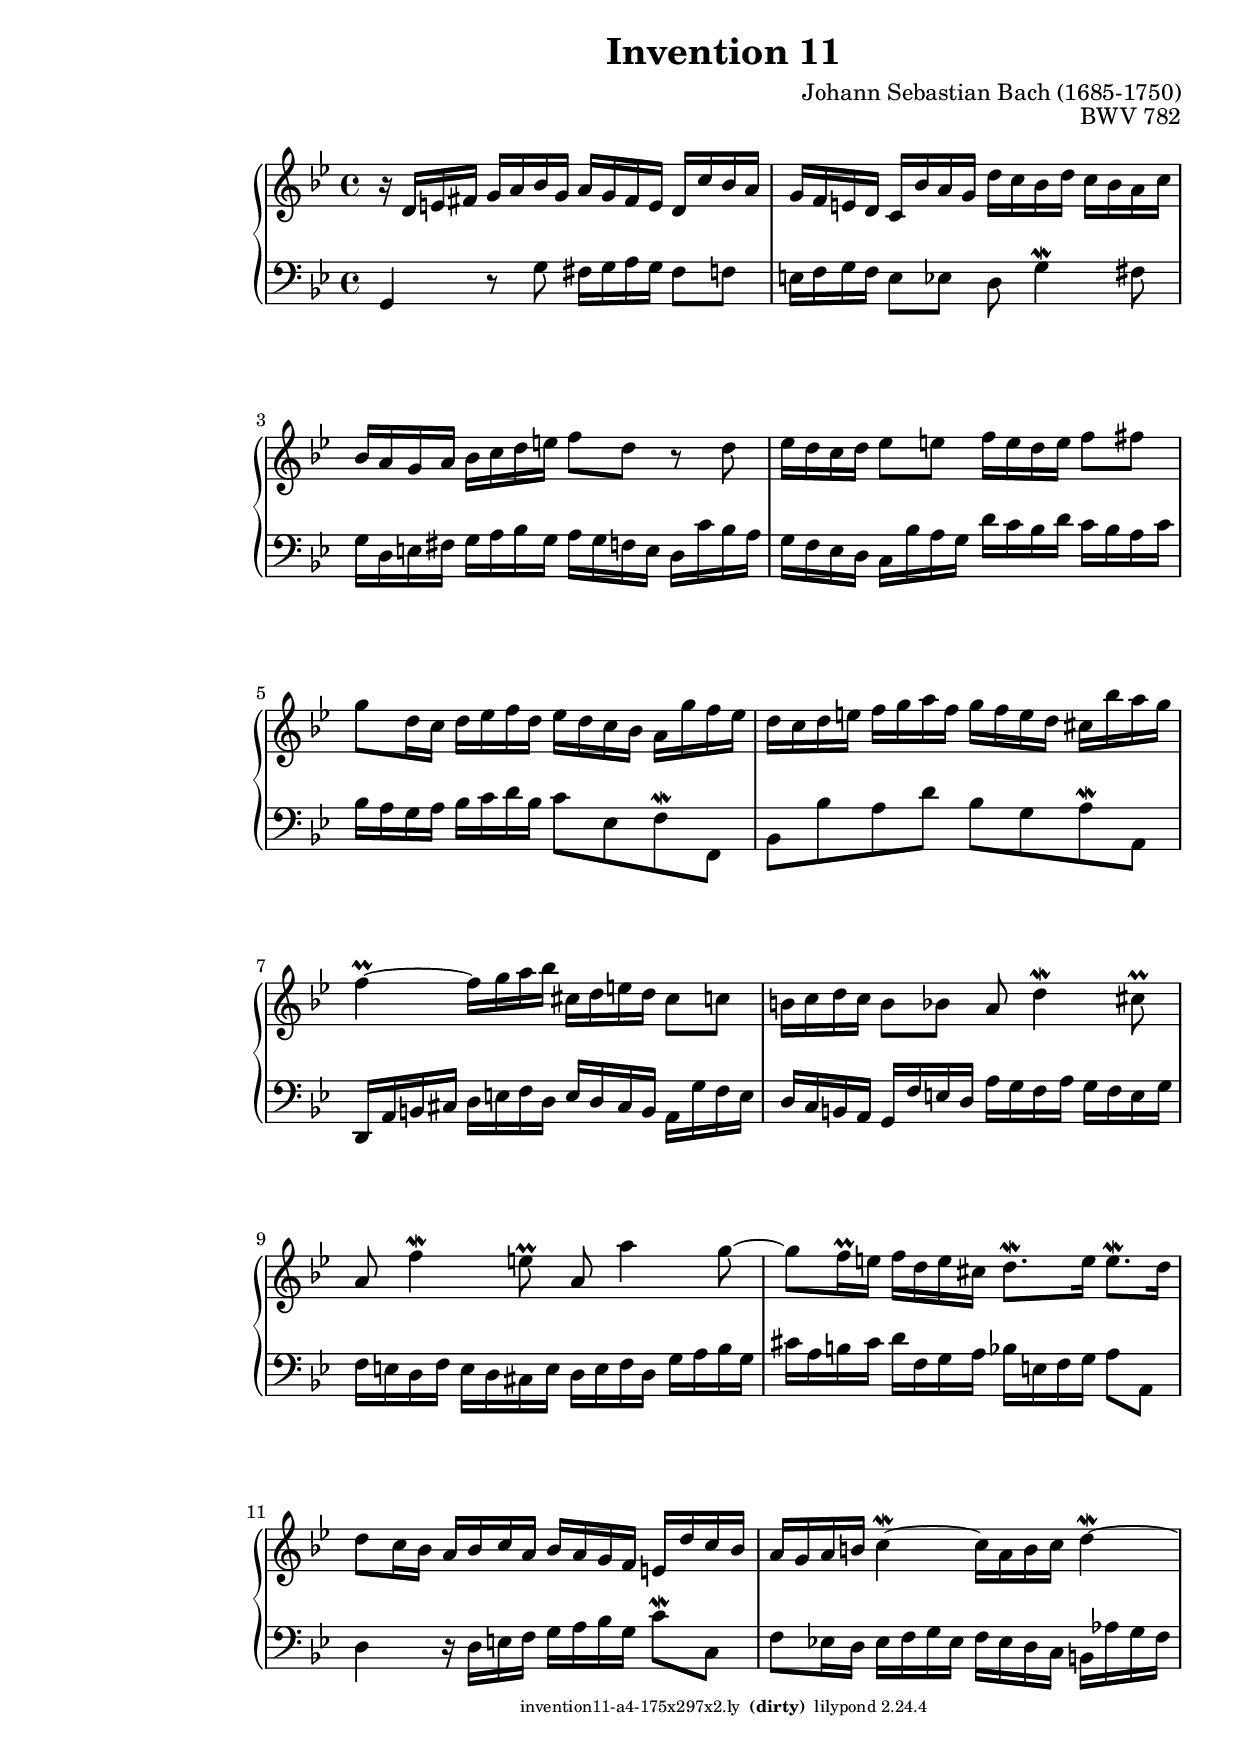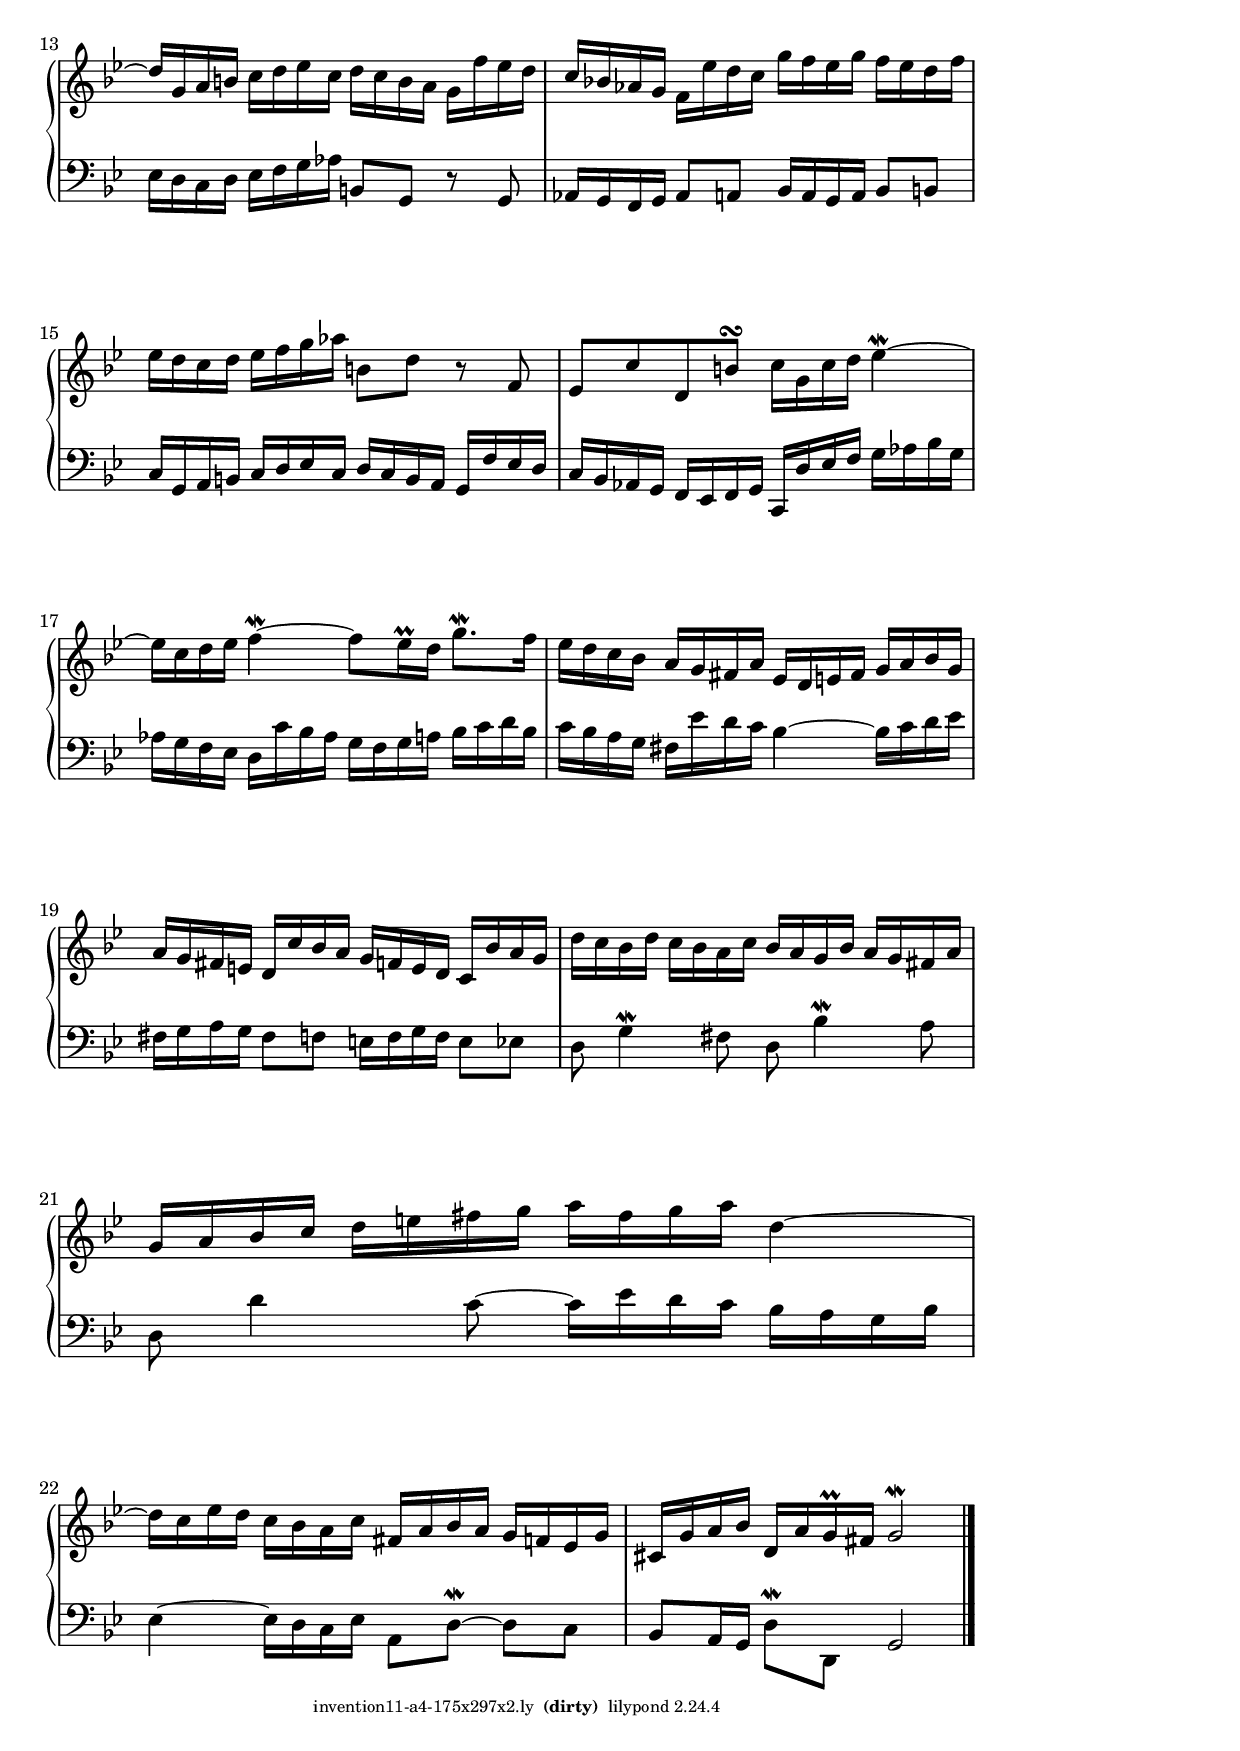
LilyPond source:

\include "../../include/general.ily"
\include "../../include/a4-175x297.ily"

\header {
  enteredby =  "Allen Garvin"
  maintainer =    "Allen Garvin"
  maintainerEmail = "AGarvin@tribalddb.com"
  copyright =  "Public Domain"
  filename =   "bach-invention-11.ly"
  title =   "Invention 11"
  opus =    "BWV 782"
  composer =   "Johann Sebastian Bach (1685-1750)"
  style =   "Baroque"
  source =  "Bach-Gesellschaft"
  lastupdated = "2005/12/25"

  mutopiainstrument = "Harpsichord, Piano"
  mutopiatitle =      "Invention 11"
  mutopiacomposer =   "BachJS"
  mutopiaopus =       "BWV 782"

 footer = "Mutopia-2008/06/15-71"
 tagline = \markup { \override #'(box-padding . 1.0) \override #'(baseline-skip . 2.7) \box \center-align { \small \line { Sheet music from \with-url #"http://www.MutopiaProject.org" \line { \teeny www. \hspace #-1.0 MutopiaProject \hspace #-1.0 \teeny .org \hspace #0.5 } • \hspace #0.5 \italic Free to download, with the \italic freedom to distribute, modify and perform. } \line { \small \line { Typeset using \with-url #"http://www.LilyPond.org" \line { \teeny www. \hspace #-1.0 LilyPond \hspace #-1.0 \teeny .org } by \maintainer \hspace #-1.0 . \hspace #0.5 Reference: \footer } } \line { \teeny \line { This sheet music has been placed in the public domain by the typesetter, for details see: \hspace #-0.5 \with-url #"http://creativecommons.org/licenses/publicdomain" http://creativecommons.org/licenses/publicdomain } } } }
}

\version "2.11.46"

voiceone =  \relative c' {
  \set Staff.midiInstrument = "harpsichord"
  \key g \minor
  \time 4/4

  r16  d[ e fis]  g[ a bes g]  a[ g fis e]  d[ c' bes a] |
  g[ f e d]  c[ bes' a g]  d'[ c bes d]  c[ bes a c] |
  bes[ a g a]  bes[ c d e]  f8[ d] r d |
  ees16[ d c d]  ees8[ e]  f16[ e d e]  f8[ fis] |
  g8[ d16 c]  d[ ees f d]  ees[ d c bes]  a[ g' f ees] |
  d[ c d e]  f[ g a f]  g[ f e d]  cis[ bes' a g] |
  f4\prall ~  f16[ g a bes]  cis,[ d e d]  cis8[ c] |
  b16[ c d c]  b8[ bes] a d4\mordent cis8\prall |
  a f'4\mordent e8\prall a, a'4 g8 ~ |
  g[ f16\prall e]  f[ d e cis]  d8.[\mordent e16]  e8.[\mordent d16] |
  d8[ c16 bes]  a[ bes c a]  bes[ a g f]  e[ d' c bes] |
  a[ g a b] c4\mordent ~  c16[ a b c] d4\mordent ~ |
  d16[ g, a b]  c[ d ees c]  d[ c b a]  g[ f' ees d] |
  c[ bes! aes g]  f[ ees' d c]  g'[ f ees g]  f[ ees d f] |
  ees[ d c d]  ees[ f g aes]  b,8[ d] r f, |
  ees[ c' d, b'\turn]  c16[ g c d] ees4\mordent ~ |
  ees16[ c d ees] f4\mordent ~  f8[ ees16\prall d]  g8.[\mordent f16] |
  ees[ d c bes]  a[ g fis a]  ees[ d e fis]  g[ a bes g] |
  a[ g fis e]  d[ c' bes a]  g[ f e d]  c[ bes' a g] |
  d'[ c bes d]  c[ bes a c]  bes[ a g bes]  a[ g fis a] |
  g[ a bes c]  d[ e fis g]  a[ fis g a] d,4 ~ |
  d16[ c ees d]  c[ bes a c]  fis,[ a bes a]  g[ f ees g] |
  cis,[ g' a bes]  d,[ a' g\prall fis] g2\mordent  \bar "|."
}

voicetwo =  \relative c {
  \set Staff.midiInstrument = "harpsichord"
  \key g \minor
  \time 4/4
  \clef "bass"

  g4 r8 g'  fis16[ g a g]  fis8[ f] |
  e16[ f g f]  e8[ ees] d g4\mordent fis8 |
  g16[ d e fis]  g[ a bes g]  a[ g f e]  d[ c' bes a] |
  g[ f ees d]  c[ bes' a g]  d'[ c bes d]  c[ bes a c] |
  bes[ a g a]  bes[ c d bes]  c8[ ees, f\mordent f,]
  bes[ bes' a d]  bes[ g a\mordent a,] |
  d,16[ a' b cis]  d[ e f d]  e[ d cis b]  a[ g' f e] |
  d[ c b a]  g[ f' e d]  a'[ g f a]  g[ f e g] |
  f[ e d f]  e[ d cis e]  d[ e f d]  g[ a bes g] |
  cis[ a b cis]  d[ f, g a]  bes[ e, f g]  a8[ a,] |
  d4 r16  d[ e f]  g[ a bes g]  c8[\mordent c,] |
  f[ ees!16 d]  ees[ f g ees]  f[ ees d c]  b[ aes' g f] |
  ees[ d c d]  ees[ f g aes]  b,8[ g] r g |
  aes16[ g f g]  aes8[ a]  bes16[ a g a]  bes8[ b] |
  c16[ g a b]  c[ d ees c]  d[ c b a]  g[ f' ees d] |
  c[ bes aes g]  f[ ees f g]  c,[ d' ees f]  g[ aes bes g] |
  aes[ g f ees]  d[ c' bes aes]  g[ f g a]  bes[ c d bes] |
  c[ bes a g]  fis[ ees' d c] bes4 ~  bes16[ c d ees] |
  fis,[ g a g]  fis8[ f]  e16[ f g f]  e8[ ees]
  d8 g4\mordent fis8 d bes'4\mordent a8 |
  d, d'4 c8 ~  c16[ ees d c]  bes[ a g bes] |
  ees,4 ~  ees16[ d c ees] \stemDown  a,8[ d\mordent] ~  d[ c] \stemNeutral |
  bes[ a16 g] \stemDown  d'8[\mordent d,] \stemNeutral g2 \bar "|."
}

\score {
   \context GrandStaff <<
    \context Staff = "one" <<
      \voiceone
    >>
    \context Staff = "two" <<
      \voicetwo
    >>
  >>

  \layout{ indent=0 }
  
  \midi {
    \context {
      \Score
      tempoWholesPerMinute = #(ly:make-moment 85 4)
      }
    }


}

%{
changes by Urs Metzger, 2005/12/25
version 1.6.10 => 2.6.4
voiceone, bar 14: g[ f ees g'] => g'[ f ees g]
midiInstrument none = "harpsichord"
%}


